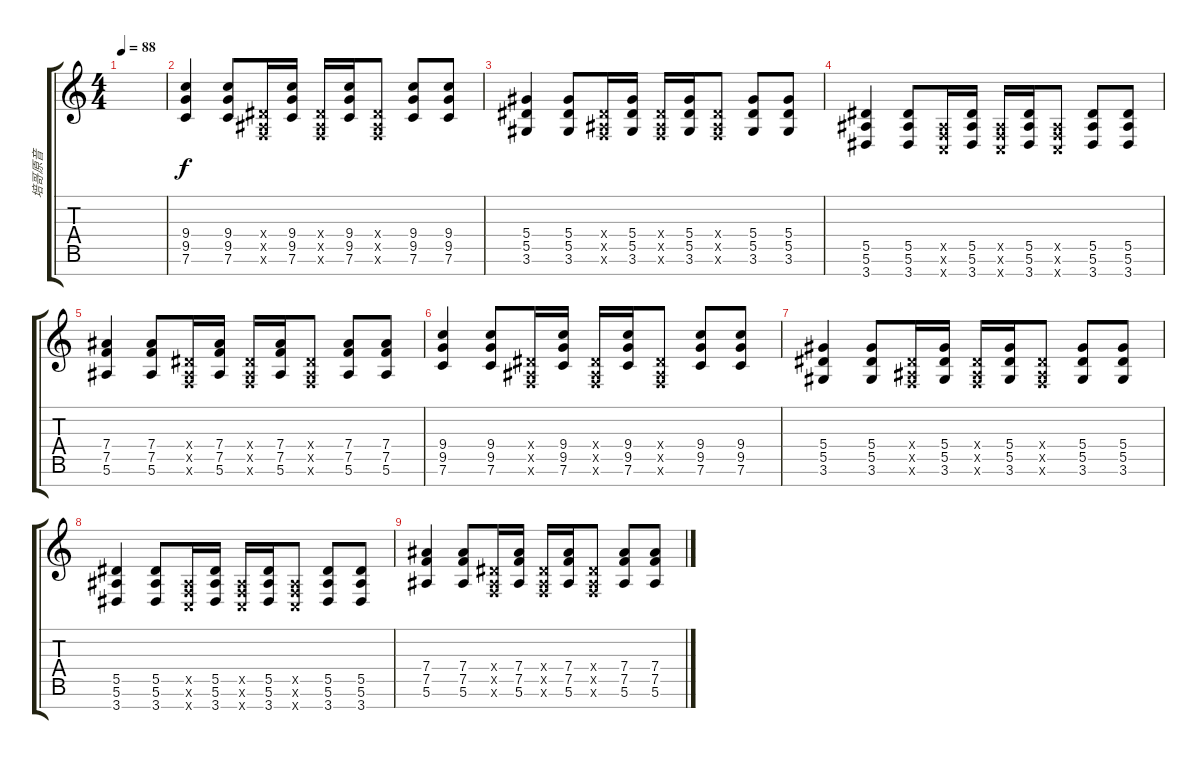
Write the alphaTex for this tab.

\track ("培哥原音" "培哥原音") {instrument acousticguitarnylon}
\staff {score tabs}
\tuning (F4 C4 Ab3 Eb3 Bb2 F2 C2) {hide}
\ts (4 4)
\tempo 88
\clef g2
\ks c
|
(9.4 9.5 7.6).4 (9.4 9.5 7.6).8 (0.4{x} 0.5{x} 0.6{x}).16 (9.4 9.5 7.6).16 (0.4{x} 0.5{x} 0.6{x}).16 (9.4 9.5 7.6).16 (0.4{x} 0.5{x} 0.6{x}).8 (9.4 9.5 7.6).8 (9.4 9.5 7.6).8 |
(5.4 5.5 3.6).4 (5.4 5.5 3.6).8 (0.4{x} 0.5{x} 0.6{x}).16 (5.4 5.5 3.6).16 (0.4{x} 0.5{x} 0.6{x}).16 (5.4 5.5 3.6).16 (0.4{x} 0.5{x} 0.6{x}).8 (5.4 5.5 3.6).8 (5.4 5.5 3.6).8 |
(5.5 5.6 3.7).4 (5.5 5.6 3.7).8 (0.5{x} 0.6{x} 0.7{x}).16 (5.5 5.6 3.7).16 (0.5{x} 0.6{x} 0.7{x}).16 (5.5 5.6 3.7).16 (0.5{x} 0.6{x} 0.7{x}).8 (5.5 5.6 3.7).8 (5.5 5.6 3.7).8 |
(7.4 7.5 5.6).4 (7.4 7.5 5.6).8 (0.4{x} 0.5{x} 0.6{x}).16 (7.4 7.5 5.6).16 (0.4{x} 0.5{x} 0.6{x}).16 (7.4 7.5 5.6).16 (0.4{x} 0.5{x} 0.6{x}).8 (7.4 7.5 5.6).8 (7.4 7.5 5.6).8 |
(9.4 9.5 7.6).4 (9.4 9.5 7.6).8 (0.4{x} 0.5{x} 0.6{x}).16 (9.4 9.5 7.6).16 (0.4{x} 0.5{x} 0.6{x}).16 (9.4 9.5 7.6).16 (0.4{x} 0.5{x} 0.6{x}).8 (9.4 9.5 7.6).8 (9.4 9.5 7.6).8 |
(5.4 5.5 3.6).4 (5.4 5.5 3.6).8 (0.4{x} 0.5{x} 0.6{x}).16 (5.4 5.5 3.6).16 (0.4{x} 0.5{x} 0.6{x}).16 (5.4 5.5 3.6).16 (0.4{x} 0.5{x} 0.6{x}).8 (5.4 5.5 3.6).8 (5.4 5.5 3.6).8 |
(5.5 5.6 3.7).4 (5.5 5.6 3.7).8 (0.5{x} 0.6{x} 0.7{x}).16 (5.5 5.6 3.7).16 (0.5{x} 0.6{x} 0.7{x}).16 (5.5 5.6 3.7).16 (0.5{x} 0.6{x} 0.7{x}).8 (5.5 5.6 3.7).8 (5.5 5.6 3.7).8 |
(7.4 7.5 5.6).4 (7.4 7.5 5.6).8 (0.4{x} 0.5{x} 0.6{x}).16 (7.4 7.5 5.6).16 (0.4{x} 0.5{x} 0.6{x}).16 (7.4 7.5 5.6).16 (0.4{x} 0.5{x} 0.6{x}).8 (7.4 7.5 5.6).8 (7.4 7.5 5.6).8
